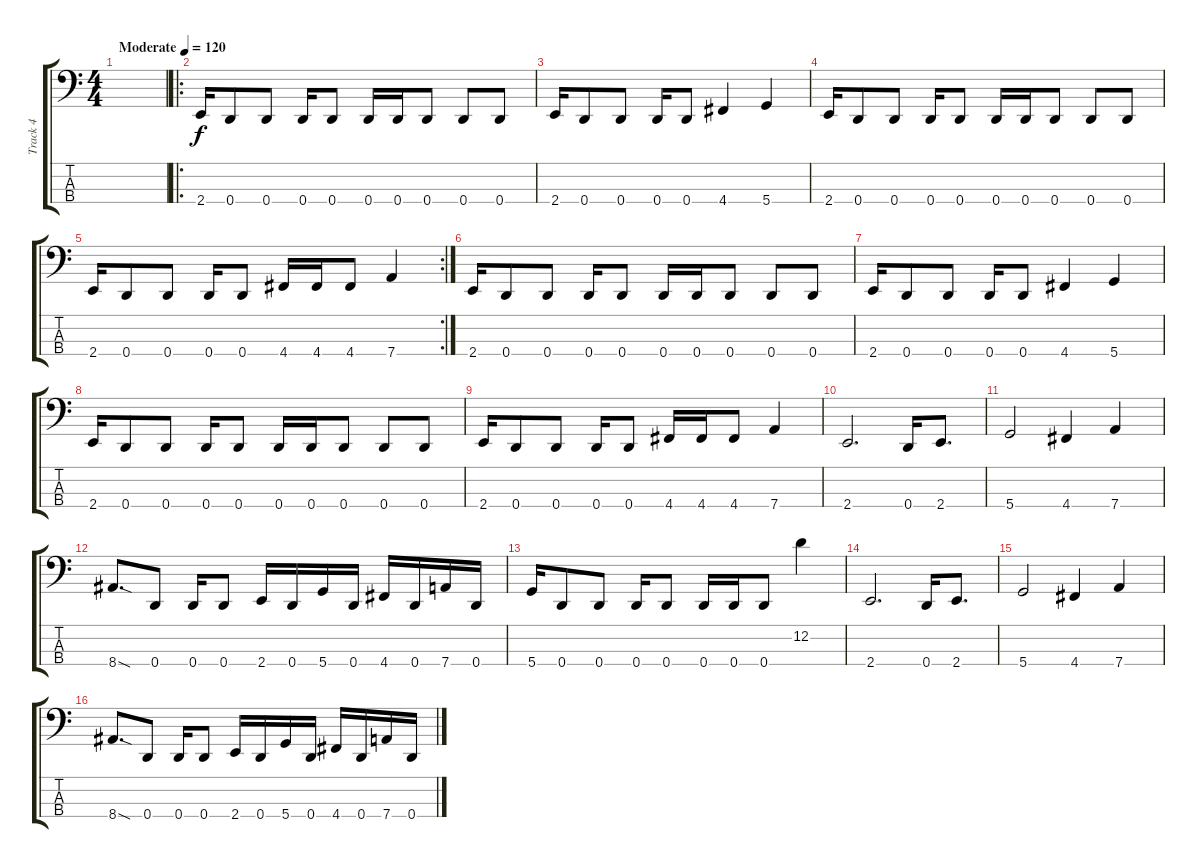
\track ("Track 4" "Track 4") {instrument electricbassfinger}
\staff {score tabs}
\tuning (G2 D2 A1 D1) {hide}
\ts (4 4)
\tempo (120 "Moderate")
\clef f4
\ks c
|
\ro
2.4.16 0.4.8 0.4.8 0.4.16 0.4.8 0.4.16 0.4.16 0.4.8 0.4.8 0.4.8 |
2.4.16 0.4.8 0.4.8 0.4.16 0.4.8 4.4.4 5.4.4 |
2.4.16 0.4.8 0.4.8 0.4.16 0.4.8 0.4.16 0.4.16 0.4.8 0.4.8 0.4.8 |
\rc 2
2.4.16 0.4.8 0.4.8 0.4.16 0.4.8 4.4.16 4.4.16 4.4.8 7.4.4 |
2.4.16 0.4.8 0.4.8 0.4.16 0.4.8 0.4.16 0.4.16 0.4.8 0.4.8 0.4.8 |
2.4.16 0.4.8 0.4.8 0.4.16 0.4.8 4.4.4 5.4.4 |
2.4.16 0.4.8 0.4.8 0.4.16 0.4.8 0.4.16 0.4.16 0.4.8 0.4.8 0.4.8 |
2.4.16 0.4.8 0.4.8 0.4.16 0.4.8 4.4.16 4.4.16 4.4.8 7.4.4 |
2.4.2{d} 0.4.16 2.4.8{d} |
5.4.2 4.4.4 7.4.4 |
8.4{sod}.8{d} 0.4.8 0.4.16 0.4.8 2.4.16 0.4.16 5.4.16 0.4.16 4.4.16 0.4.16 7.4.16 0.4.16 |
5.4.16 0.4.8 0.4.8 0.4.16 0.4.8 0.4.16 0.4.16 0.4.8 12.2.4 |
2.4.2{d} 0.4.16 2.4.8{d} |
5.4.2 4.4.4 7.4.4 |
8.4{sod}.8{d} 0.4.8 0.4.16 0.4.8 2.4.16 0.4.16 5.4.16 0.4.16 4.4.16 0.4.16 7.4.16 0.4.16
